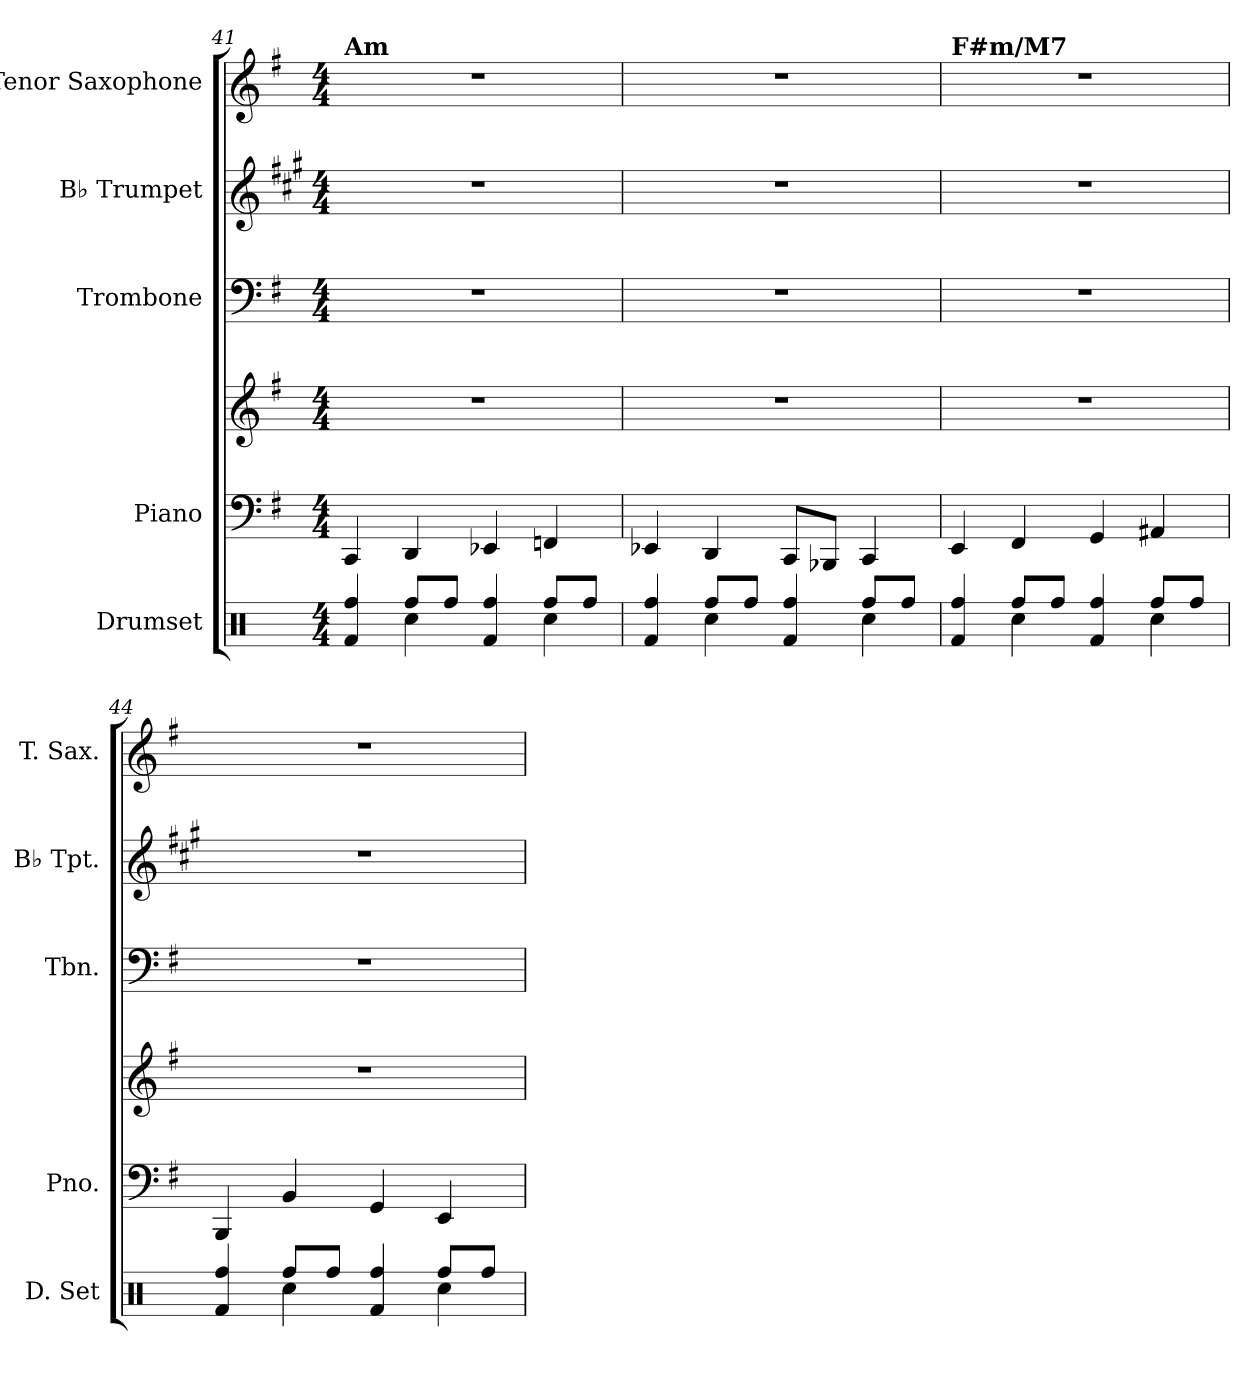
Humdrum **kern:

**kern	**kern	**kern	**kern	**kern	**kern
*part5	*part4	*part4	*part3	*part2	*part1
*staff6	*staff5	*staff4	*staff3	*staff2	*staff1
*I"Drumset	*I"Piano	*	*I"Trombone	*I"B♭ Trumpet	*I"Tenor Saxophone
*I'D. Set	*I'Pno.	*	*I'Tbn.	*I'B♭ Tpt.	*I'T. Sax.
!!LO:PB:g=z
*clefX	*clefF4	*clefG2	*clefF4	*clefG2	*clefG2
*	*	*	*	*ITrd1c2	*ITrd8c14
*k[]	*k[f#]	*k[f#]	*k[f#]	*k[f#]	*k[f#]
*M4/4	*M4/4	*M4/4	*M4/4	*M4/4	*M4/4
=41	=41	=41	=41	=41	=41
*^	*	*	*	*	*
!	!	!	!	!	!	!LO:TX:B:t=Am
4Rf/	4Rff/	4CC/	1r	1r	1r	1r
4Rcc\	8Rff/L	4DD/	.	.	.	.
.	8Rff/J	.	.	.	.	.
4Rf/	4Rff/	4EE-X/	.	.	.	.
4Rcc\	8Rff/L	4FFn/	.	.	.	.
.	8Rff/J	.	.	.	.	.
=42	=42	=42	=42	=42	=42	=42
4Rf/	4Rff/	4EE-X/	1r	1r	1r	1r
4Rcc\	8Rff/L	4DD/	.	.	.	.
.	8Rff/J	.	.	.	.	.
4Rf/	4Rff/	8CC/L	.	.	.	.
.	.	8BBB-X/J	.	.	.	.
4Rcc\	8Rff/L	4CC/	.	.	.	.
.	8Rff/J	.	.	.	.	.
=43	=43	=43	=43	=43	=43	=43
!	!	!	!	!	!	!LO:TX:B:t=F#m/M7
4Rf/	4Rff/	4EE/	1r	1r	1r	1r
4Rcc\	8Rff/L	4FF#/	.	.	.	.
.	8Rff/J	.	.	.	.	.
4Rf/	4Rff/	4GG/	.	.	.	.
4Rcc\	8Rff/L	4AA#X/	.	.	.	.
.	8Rff/J	.	.	.	.	.
=44	=44	=44	=44	=44	=44	=44
4Rf/	4Rff/	4BBB/	1r	1r	1r	1r
4Rcc\	8Rff/L	4BB/	.	.	.	.
.	8Rff/J	.	.	.	.	.
4Rf/	4Rff/	4GG/	.	.	.	.
4Rcc\	8Rff/L	4EE/	.	.	.	.
.	8Rff/J	.	.	.	.	.
*v	*v	*	*	*	*	*
=	=	=	=	=	=
*-	*-	*-	*-	*-	*-
